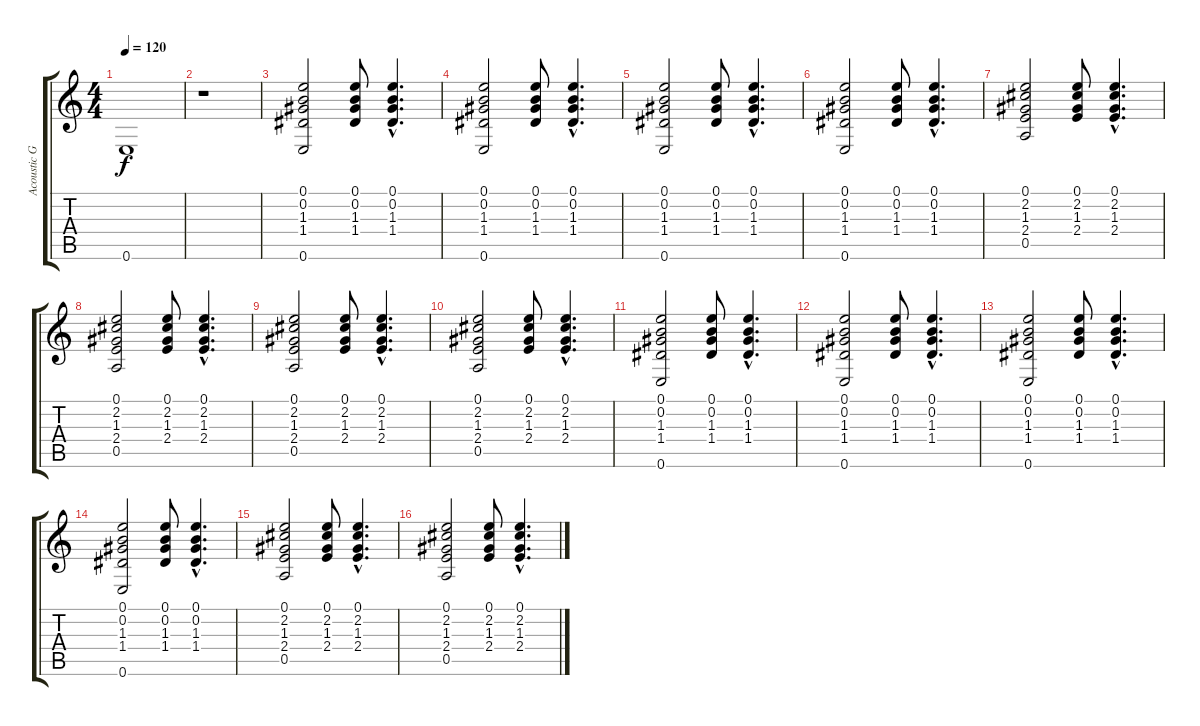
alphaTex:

\track ("Acoustic Guitar" "Acoustic G") {instrument acousticguitarnylon}
\staff {score tabs}
\tuning (E4 B3 G3 D3 A2 E2) {hide}
\ts (4 4)
\tempo 120
\clef g2
\ks c
0.6.1{dy f} |
r.1 |
(0.1 0.2 1.3 1.4 0.6).2 (0.1 0.2 1.3 1.4).8 (0.1{hac} 0.2{hac} 1.3{hac} 1.4{hac}).4{d} |
(0.1 0.2 1.3 1.4 0.6).2 (0.1 0.2 1.3 1.4).8 (0.1{hac} 0.2{hac} 1.3{hac} 1.4{hac}).4{d} |
(0.1 0.2 1.3 1.4 0.6).2 (0.1 0.2 1.3 1.4).8 (0.1{hac} 0.2{hac} 1.3{hac} 1.4{hac}).4{d} |
(0.1 0.2 1.3 1.4 0.6).2 (0.1 0.2 1.3 1.4).8 (0.1{hac} 0.2{hac} 1.3{hac} 1.4{hac}).4{d} |
(0.1 2.2 1.3 2.4 0.5).2 (0.1 2.2 1.3 2.4).8 (0.1{hac} 2.2{hac} 1.3{hac} 2.4{hac}).4{d} |
(0.1 2.2 1.3 2.4 0.5).2 (0.1 2.2 1.3 2.4).8 (0.1{hac} 2.2{hac} 1.3{hac} 2.4{hac}).4{d} |
(0.1 2.2 1.3 2.4 0.5).2 (0.1 2.2 1.3 2.4).8 (0.1{hac} 2.2{hac} 1.3{hac} 2.4{hac}).4{d} |
(0.1 2.2 1.3 2.4 0.5).2 (0.1 2.2 1.3 2.4).8 (0.1{hac} 2.2{hac} 1.3{hac} 2.4{hac}).4{d} |
(0.1 0.2 1.3 1.4 0.6).2 (0.1 0.2 1.3 1.4).8 (0.1{hac} 0.2{hac} 1.3{hac} 1.4{hac}).4{d} |
(0.1 0.2 1.3 1.4 0.6).2 (0.1 0.2 1.3 1.4).8 (0.1{hac} 0.2{hac} 1.3{hac} 1.4{hac}).4{d} |
(0.1 0.2 1.3 1.4 0.6).2 (0.1 0.2 1.3 1.4).8 (0.1{hac} 0.2{hac} 1.3{hac} 1.4{hac}).4{d} |
(0.1 0.2 1.3 1.4 0.6).2 (0.1 0.2 1.3 1.4).8 (0.1{hac} 0.2{hac} 1.3{hac} 1.4{hac}).4{d} |
(0.1 2.2 1.3 2.4 0.5).2 (0.1 2.2 1.3 2.4).8 (0.1{hac} 2.2{hac} 1.3{hac} 2.4{hac}).4{d} |
(0.1 2.2 1.3 2.4 0.5).2 (0.1 2.2 1.3 2.4).8 (0.1{hac} 2.2{hac} 1.3{hac} 2.4{hac}).4{d}
